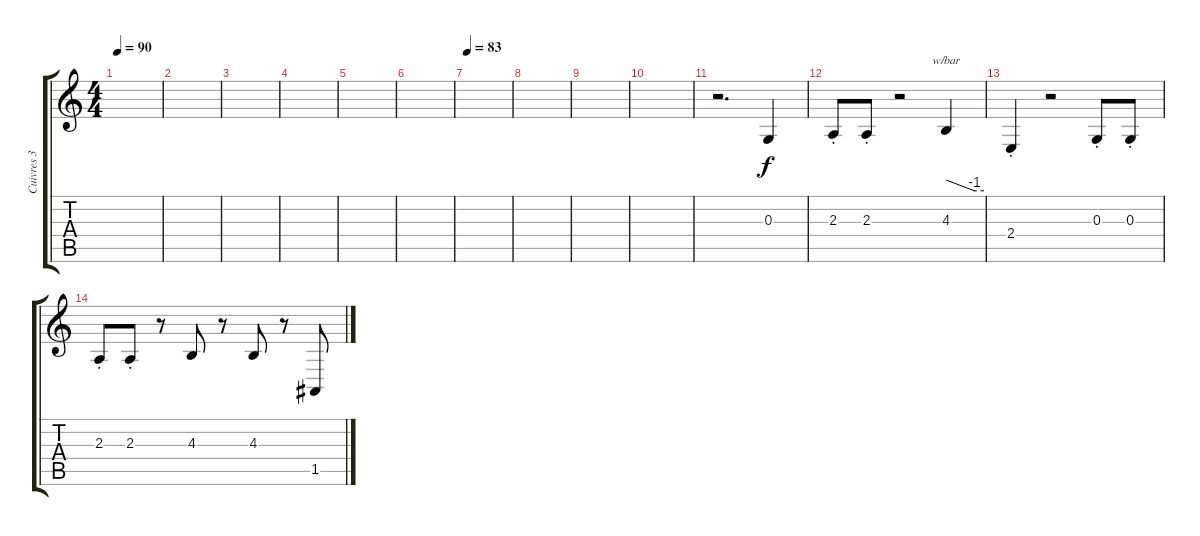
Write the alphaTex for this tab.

\track ("Cuivres 3" "Cuivres 3") {instrument trumpet}
\staff {score tabs}
\tuning (E4 B3 G3 D3 A2 E2) {hide}
\ts (4 4)
\tempo 90
\clef g2
\ks c
|
|
|
|
|
|
\tempo 83
|
|
|
|
r.2{d} 0.3.4 |
2.3{st}.8 2.3{st}.8 r.2 4.3.4{tbe (custom default 0 0 45 -4 60 -4)} |
2.4{st}.4 r.2 0.3{st}.8{volume 5 balance 5} 0.3{st}.8 |
2.3{st}.8 2.3{st}.8 r.8 4.3.8 r.8 4.3.8 r.8 1.5.8
